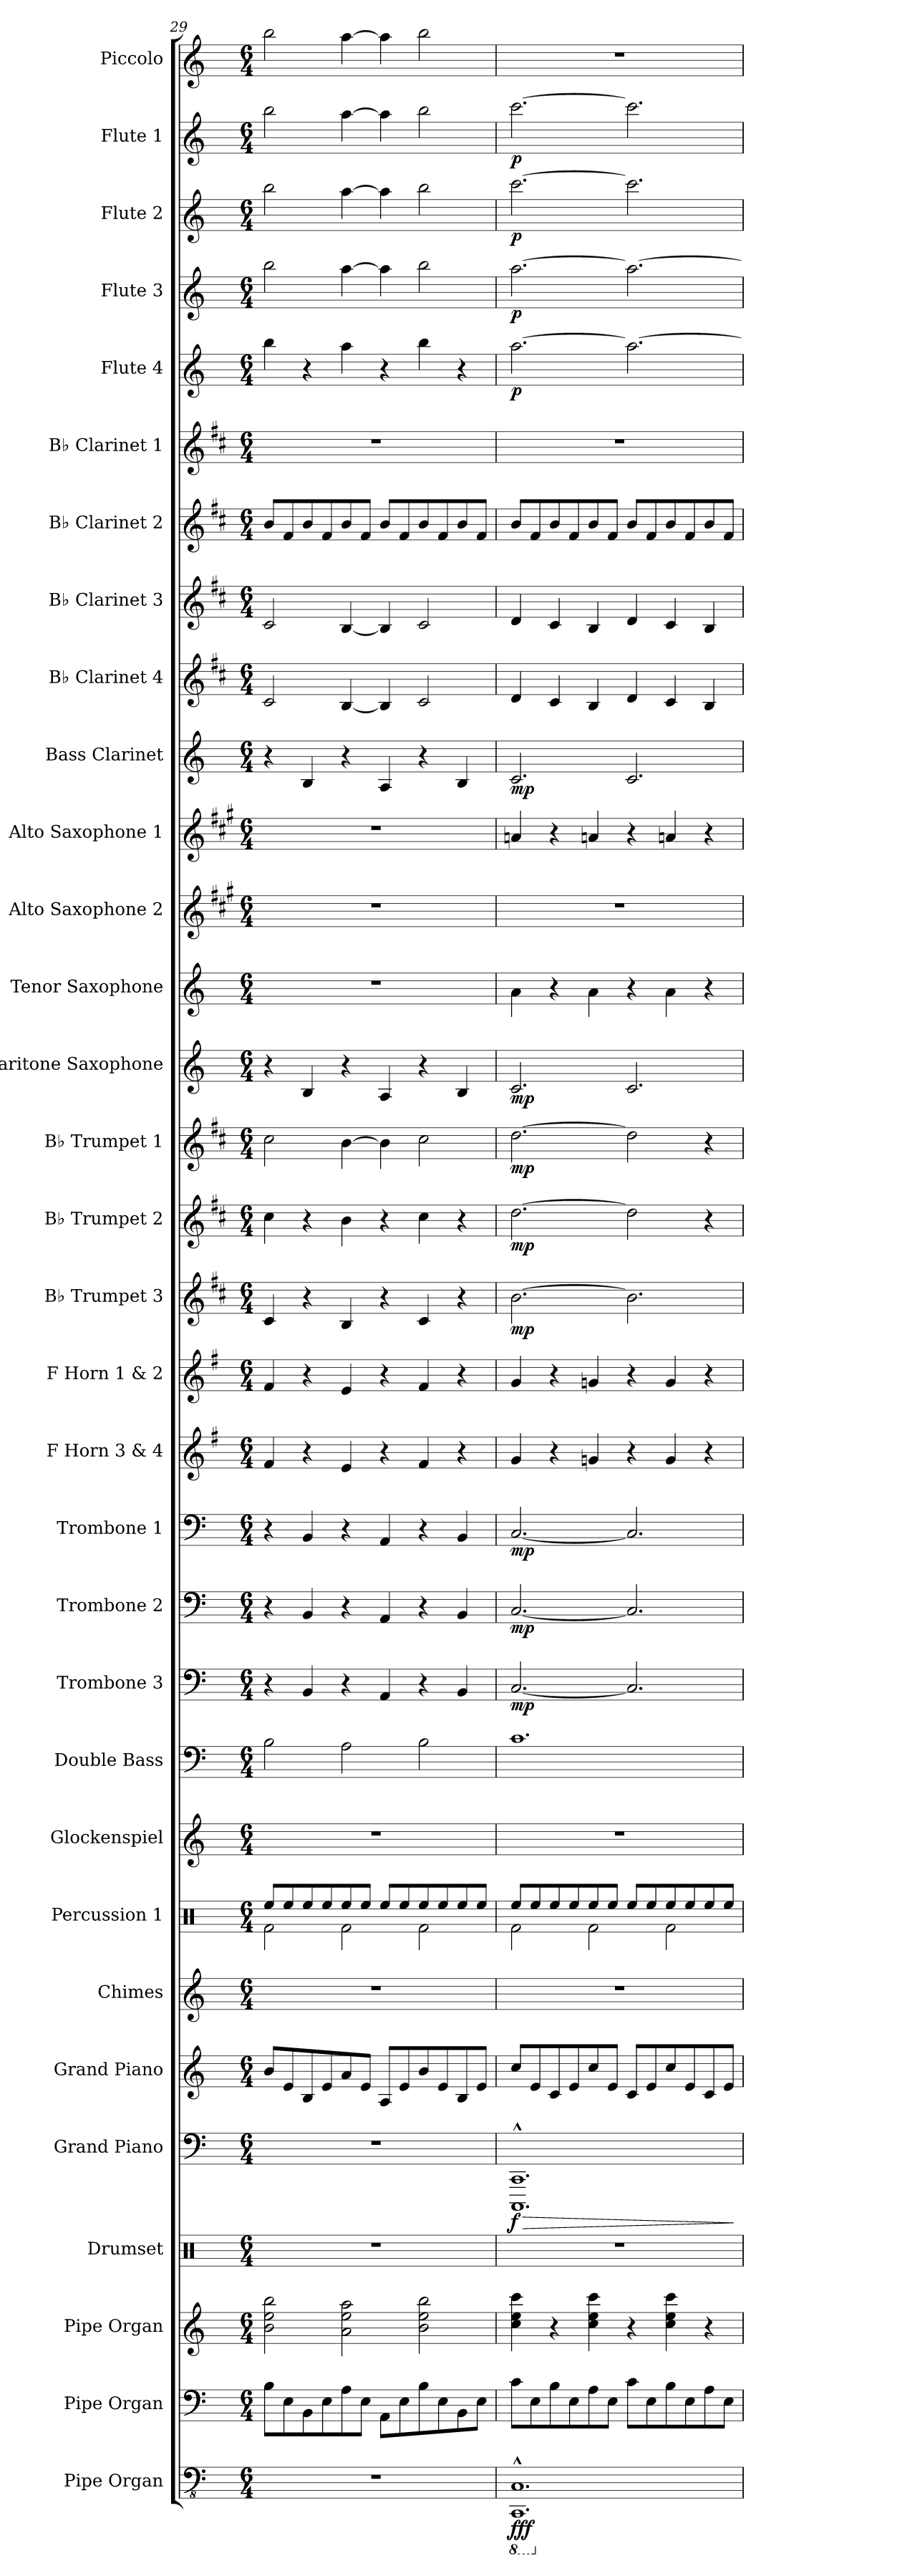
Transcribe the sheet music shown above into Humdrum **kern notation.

**kern	**dynam	**kern	**kern	**kern	**kern	**dynam	**kern	**kern	**kern	**kern	**kern	**kern	**dynam	**kern	**dynam	**kern	**dynam	**kern	**kern	**kern	**dynam	**kern	**dynam	**kern	**dynam	**kern	**dynam	**kern	**kern	**kern	**kern	**dynam	**kern	**kern	**kern	**kern	**kern	**dynam	**kern	**dynam	**kern	**dynam	**kern	**dynam	**kern
*part32	*part32	*part31	*part30	*part29	*part28	*part28	*part27	*part26	*part25	*part24	*part23	*part22	*part22	*part21	*part21	*part20	*part20	*part19	*part18	*part17	*part17	*part16	*part16	*part15	*part15	*part14	*part14	*part13	*part12	*part11	*part10	*part10	*part9	*part8	*part7	*part6	*part5	*part5	*part4	*part4	*part3	*part3	*part2	*part2	*part1
*staff32	*staff32	*staff31	*staff30	*staff29	*staff28	*staff28	*staff27	*staff26	*staff25	*staff24	*staff23	*staff22	*staff22	*staff21	*staff21	*staff20	*staff20	*staff19	*staff18	*staff17	*staff17	*staff16	*staff16	*staff15	*staff15	*staff14	*staff14	*staff13	*staff12	*staff11	*staff10	*staff10	*staff9	*staff8	*staff7	*staff6	*staff5	*staff5	*staff4	*staff4	*staff3	*staff3	*staff2	*staff2	*staff1
*I"Pipe Organ	*	*I"Pipe Organ	*I"Pipe Organ	*I"Drumset	*I"Grand Piano	*	*I"Grand Piano	*I"Chimes	*I"Percussion 1	*I"Glockenspiel	*I"Double Bass	*I"Trombone 3	*	*I"Trombone 2	*	*I"Trombone 1	*	*I"F Horn 3 &amp; 4	*I"F Horn 1 &amp; 2	*I"B♭ Trumpet 3	*	*I"B♭ Trumpet 2	*	*I"B♭ Trumpet 1	*	*I"Baritone Saxophone	*	*I"Tenor Saxophone	*I"Alto Saxophone 2	*I"Alto Saxophone 1	*I"Bass Clarinet	*	*I"B♭ Clarinet 4	*I"B♭ Clarinet 3	*I"B♭ Clarinet 2	*I"B♭ Clarinet 1	*I"Flute 4	*	*I"Flute 3	*	*I"Flute 2	*	*I"Flute 1	*	*I"Piccolo
*I'Org.	*	*I'Org.	*I'Org.	*I'D. Set	*I'Pno.	*	*I'Pno.	*I'Cme.	*I'Perc. 1	*I'Glk.	*I'Db.	*I'Tbn. 3	*	*I'Tbn. 2	*	*I'Tbn. 1	*	*I'F Hn. 3 4	*I'F Hn. 1 2	*I'B♭ Tpt. 3	*	*I'B♭ Tpt. 2	*	*I'B♭ Tpt. 1	*	*I'Bar. Sax.	*	*I'T. Sax.	*I'A. Sax. 2	*I'A. Sax. 1	*I'B. Cl.	*	*I'B♭ Cl. 4	*I'B♭ Cl. 3	*I'B♭ Cl. 2	*I'B♭ Cl. 1	*I'Fl. 4	*	*I'Fl. 3	*	*I'Fl. 2	*	*I'Fl. 1	*	*I'Picc.
*clefFv4	*	*clefF4	*clefG2	*clefX	*clefF4	*	*clefG2	*clefG2	*clefX	*clefG2	*clefF4	*clefF4	*	*clefF4	*	*clefF4	*	*clefG2	*clefG2	*clefG2	*	*clefG2	*	*clefG2	*	*clefG2	*	*clefG2	*clefG2	*clefG2	*clefG2	*	*clefG2	*clefG2	*clefG2	*clefG2	*clefG2	*	*clefG2	*	*clefG2	*	*clefG2	*	*clefG2
*	*	*	*	*	*	*	*	*	*	*ITrd-14c-24	*ITrd7c12	*	*	*	*	*	*	*ITrd4c7	*ITrd4c7	*ITrd1c2	*	*ITrd1c2	*	*ITrd1c2	*	*ITrd12c21	*	*ITrd8c14	*ITrd5c9	*ITrd5c9	*ITrd8c14	*	*ITrd1c2	*ITrd1c2	*ITrd1c2	*ITrd1c2	*	*	*	*	*	*	*	*	*ITrd-7c-12
*k[]	*	*k[]	*k[]	*k[]	*k[]	*	*k[]	*k[]	*k[]	*k[]	*k[]	*k[]	*	*k[]	*	*k[]	*	*k[]	*k[]	*k[]	*	*k[]	*	*k[]	*	*k[]	*	*k[]	*k[]	*k[]	*k[]	*	*k[]	*k[]	*k[]	*k[]	*k[]	*	*k[]	*	*k[]	*	*k[]	*	*k[]
*M6/4	*	*M6/4	*M6/4	*M6/4	*M6/4	*	*M6/4	*M6/4	*M6/4	*M6/4	*M6/4	*M6/4	*	*M6/4	*	*M6/4	*	*M6/4	*M6/4	*M6/4	*	*M6/4	*	*M6/4	*	*M6/4	*	*M6/4	*M6/4	*M6/4	*M6/4	*	*M6/4	*M6/4	*M6/4	*M6/4	*M6/4	*	*M6/4	*	*M6/4	*	*M6/4	*	*M6/4
=29	=29	=29	=29	=29	=29	=29	=29	=29	=29	=29	=29	=29	=29	=29	=29	=29	=29	=29	=29	=29	=29	=29	=29	=29	=29	=29	=29	=29	=29	=29	=29	=29	=29	=29	=29	=29	=29	=29	=29	=29	=29	=29	=29	=29	=29
*	*	*	*	*	*	*	*	*	*^	*	*	*	*	*	*	*	*	*	*	*	*	*	*	*	*	*	*	*	*	*	*	*	*	*	*	*	*	*	*	*	*	*	*	*	*
1.r	.	8B\L	2b\ 2ee\ 2bb\	1.r	1.r	.	8b/L	1.r	8Ree/L	2Rf\	1.r	2BB\	4r	.	4r	.	4r	.	4B/	4B/	4B/	.	4b\	.	2b\	.	4r	.	1.r	1.r	1.r	4r	.	2B/	2B/	8a/L	1.r	4bb\	.	2bb\	.	2bb\	.	2bb\	.	2bbb\
.	.	8E\	.	.	.	.	8e/	.	8Ree/	.	.	.	.	.	.	.	.	.	.	.	.	.	.	.	.	.	.	.	.	.	.	.	.	.	.	8e/	.	.	.	.	.	.	.	.	.	.
.	.	8BB\	.	.	.	.	8B/	.	8Ree/	.	.	.	4BB/	.	4BB/	.	4BB/	.	4r	4r	4r	.	4r	.	.	.	4BB/	.	.	.	.	4BB/	.	.	.	8a/	.	4r	.	.	.	.	.	.	.	.
.	.	8E\	.	.	.	.	8e/	.	8Ree/	.	.	.	.	.	.	.	.	.	.	.	.	.	.	.	.	.	.	.	.	.	.	.	.	.	.	8e/	.	.	.	.	.	.	.	.	.	.
.	.	8A\	2a\ 2ee\ 2aa\	.	.	.	8a/	.	8Ree/	2Rf\	.	2AA\	4r	.	4r	.	4r	.	4A/	4A/	4A/	.	4a\	.	[4a\	.	4r	.	.	.	.	4r	.	[4A/	[4A/	8a/	.	4aa\	.	[4aa\	.	[4aa\	.	[4aa\	.	[4aaa\
.	.	8E\J	.	.	.	.	8e/J	.	8Ree/J	.	.	.	.	.	.	.	.	.	.	.	.	.	.	.	.	.	.	.	.	.	.	.	.	.	.	8e/J	.	.	.	.	.	.	.	.	.	.
.	.	8AA\L	.	.	.	.	8A/L	.	8Ree/L	.	.	.	4AA/	.	4AA/	.	4AA/	.	4r	4r	4r	.	4r	.	4a\]	.	4AA/	.	.	.	.	4AA/	.	4A/]	4A/]	8a/L	.	4r	.	4aa\]	.	4aa\]	.	4aa\]	.	4aaa\]
.	.	8E\	.	.	.	.	8e/	.	8Ree/	.	.	.	.	.	.	.	.	.	.	.	.	.	.	.	.	.	.	.	.	.	.	.	.	.	.	8e/	.	.	.	.	.	.	.	.	.	.
.	.	8B\	2b\ 2ee\ 2bb\	.	.	.	8b/	.	8Ree/	2Rf\	.	2BB\	4r	.	4r	.	4r	.	4B/	4B/	4B/	.	4b\	.	2b\	.	4r	.	.	.	.	4r	.	2B/	2B/	8a/	.	4bb\	.	2bb\	.	2bb\	.	2bb\	.	2bbb\
.	.	8E\	.	.	.	.	8e/	.	8Ree/	.	.	.	.	.	.	.	.	.	.	.	.	.	.	.	.	.	.	.	.	.	.	.	.	.	.	8e/	.	.	.	.	.	.	.	.	.	.
.	.	8BB\	.	.	.	.	8B/	.	8Ree/	.	.	.	4BB/	.	4BB/	.	4BB/	.	4r	4r	4r	.	4r	.	.	.	4BB/	.	.	.	.	4BB/	.	.	.	8a/	.	4r	.	.	.	.	.	.	.	.
.	.	8E\J	.	.	.	.	8e/J	.	8Ree/J	.	.	.	.	.	.	.	.	.	.	.	.	.	.	.	.	.	.	.	.	.	.	.	.	.	.	8e/J	.	.	.	.	.	.	.	.	.	.
=30	=30	=30	=30	=30	=30	=30	=30	=30	=30	=30	=30	=30	=30	=30	=30	=30	=30	=30	=30	=30	=30	=30	=30	=30	=30	=30	=30	=30	=30	=30	=30	=30	=30	=30	=30	=30	=30	=30	=30	=30	=30	=30	=30	=30	=30	=30
*8ba	*	*	*	*	*	*	*	*	*	*	*	*	*	*	*	*	*	*	*	*	*	*	*	*	*	*	*	*	*	*	*	*	*	*	*	*	*	*	*	*	*	*	*	*	*	*
!	!LO:DY:b	!	!	!	!	!LO:HP:b	!	!	!	!	!	!	!	!	!	!	!	!	!	!	!	!	!	!	!	!	!	!	!	!	!	!	!	!	!	!	!	!	!	!	!	!	!	!	!	!
!	!	!	!	!	!	!LO:DY:n=1:b	!	!	!	!	!	!	!	!LO:DY:b	!	!LO:DY:b	!	!LO:DY:b	!	!	!	!LO:DY:b	!	!LO:DY:b	!	!LO:DY:b	!	!LO:DY:b	!	!	!	!	!LO:DY:b	!	!	!	!	!	!LO:DY:b	!	!LO:DY:b	!	!LO:DY:b	!	!LO:DY:b	!
1.CCCC^^ 1.CCC^^	fff	8c\L	4cc\ 4ee\ 4ccc\	1.r	1.CCC^^ 1.CC^^	> f	8cc/L	1.r	8Ree/L	2Rf\	1.r	1.C	[2.C/	mp	[2.C/	mp	[2.C/	mp	4c/	4c/	[2.a\	mp	[2.cc\	mp	[2.cc\	mp	2.C/	mp	4A\	1.r	4cn/	2.C/	mp	4c/	4c/	8a/L	1.r	[2.aa\	p	[2.aa\	p	[2.ccc\	p	[2.ccc\	p	1.r
.	.	8E\	.	.	.	.	8e/	.	8Ree/	.	.	.	.	.	.	.	.	.	.	.	.	.	.	.	.	.	.	.	.	.	.	.	.	.	.	8e/	.	.	.	.	.	.	.	.	.	.
.	.	8B\	4r	.	.	.	8c/	.	8Ree/	.	.	.	.	.	.	.	.	.	4r	4r	.	.	.	.	.	.	.	.	4r	.	4r	.	.	4B/	4B/	8a/	.	.	.	.	.	.	.	.	.	.
.	.	8E\	.	.	.	.	8e/	.	8Ree/	.	.	.	.	.	.	.	.	.	.	.	.	.	.	.	.	.	.	.	.	.	.	.	.	.	.	8e/	.	.	.	.	.	.	.	.	.	.
.	.	8A\	4cc\ 4ee\ 4ccc\	.	.	.	8cc/	.	8Ree/	2Rf\	.	.	.	.	.	.	.	.	4cn/	4cn/	.	.	.	.	.	.	.	.	4A\	.	4cn/	.	.	4A/	4A/	8a/	.	.	.	.	.	.	.	.	.	.
.	.	8E\J	.	.	.	.	8e/J	.	8Ree/J	.	.	.	.	.	.	.	.	.	.	.	.	.	.	.	.	.	.	.	.	.	.	.	.	.	.	8e/J	.	.	.	.	.	.	.	.	.	.
.	.	8c\L	4r	.	.	.	8c/L	.	8Ree/L	.	.	.	2.C/]	.	2.C/]	.	2.C/]	.	4r	4r	2.a\]	.	2cc\]	.	2cc\]	.	2.C/	.	4r	.	4r	2.C/	.	4c/	4c/	8a/L	.	2.aa\_	.	2.aa\_	.	2.ccc\]	.	2.ccc\]	.	.
.	.	8E\	.	.	.	.	8e/	.	8Ree/	.	.	.	.	.	.	.	.	.	.	.	.	.	.	.	.	.	.	.	.	.	.	.	.	.	.	8e/	.	.	.	.	.	.	.	.	.	.
.	.	8B\	4cc\ 4ee\ 4ccc\	.	.	.	8cc/	.	8Ree/	2Rf\	.	.	.	.	.	.	.	.	4c/	4c/	.	.	.	.	.	.	.	.	4A\	.	4cn/	.	.	4B/	4B/	8a/	.	.	.	.	.	.	.	.	.	.
.	.	8E\	.	.	.	.	8e/	.	8Ree/	.	.	.	.	.	.	.	.	.	.	.	.	.	.	.	.	.	.	.	.	.	.	.	.	.	.	8e/	.	.	.	.	.	.	.	.	.	.
.	.	8A\	4r	.	.	.	8c/	.	8Ree/	.	.	.	.	.	.	.	.	.	4r	4r	.	.	4r	.	4r	.	.	.	4r	.	4r	.	.	4A/	4A/	8a/	.	.	.	.	.	.	.	.	.	.
.	.	8E\J	.	.	.	.	8e/J	.	8Ree/J	.	.	.	.	.	.	.	.	.	.	.	.	.	.	.	.	.	.	.	.	.	.	.	.	.	.	8e/J	.	.	.	.	.	.	.	.	.	.
*	*	*	*	*	*	*	*	*	*v	*v	*	*	*	*	*	*	*	*	*	*	*	*	*	*	*	*	*	*	*	*	*	*	*	*	*	*	*	*	*	*	*	*	*	*	*	*
.	.	.	.	.	.	]	.	.	.	.	.	.	.	.	.	.	.	.	.	.	.	.	.	.	.	.	.	.	.	.	.	.	.	.	.	.	.	.	.	.	.	.	.	.	.
*X8ba	*	*	*	*	*	*	*	*	*	*	*	*	*	*	*	*	*	*	*	*	*	*	*	*	*	*	*	*	*	*	*	*	*	*	*	*	*	*	*	*	*	*	*	*	*
=	=	=	=	=	=	=	=	=	=	=	=	=	=	=	=	=	=	=	=	=	=	=	=	=	=	=	=	=	=	=	=	=	=	=	=	=	=	=	=	=	=	=	=	=	=
*-	*-	*-	*-	*-	*-	*-	*-	*-	*-	*-	*-	*-	*-	*-	*-	*-	*-	*-	*-	*-	*-	*-	*-	*-	*-	*-	*-	*-	*-	*-	*-	*-	*-	*-	*-	*-	*-	*-	*-	*-	*-	*-	*-	*-	*-
